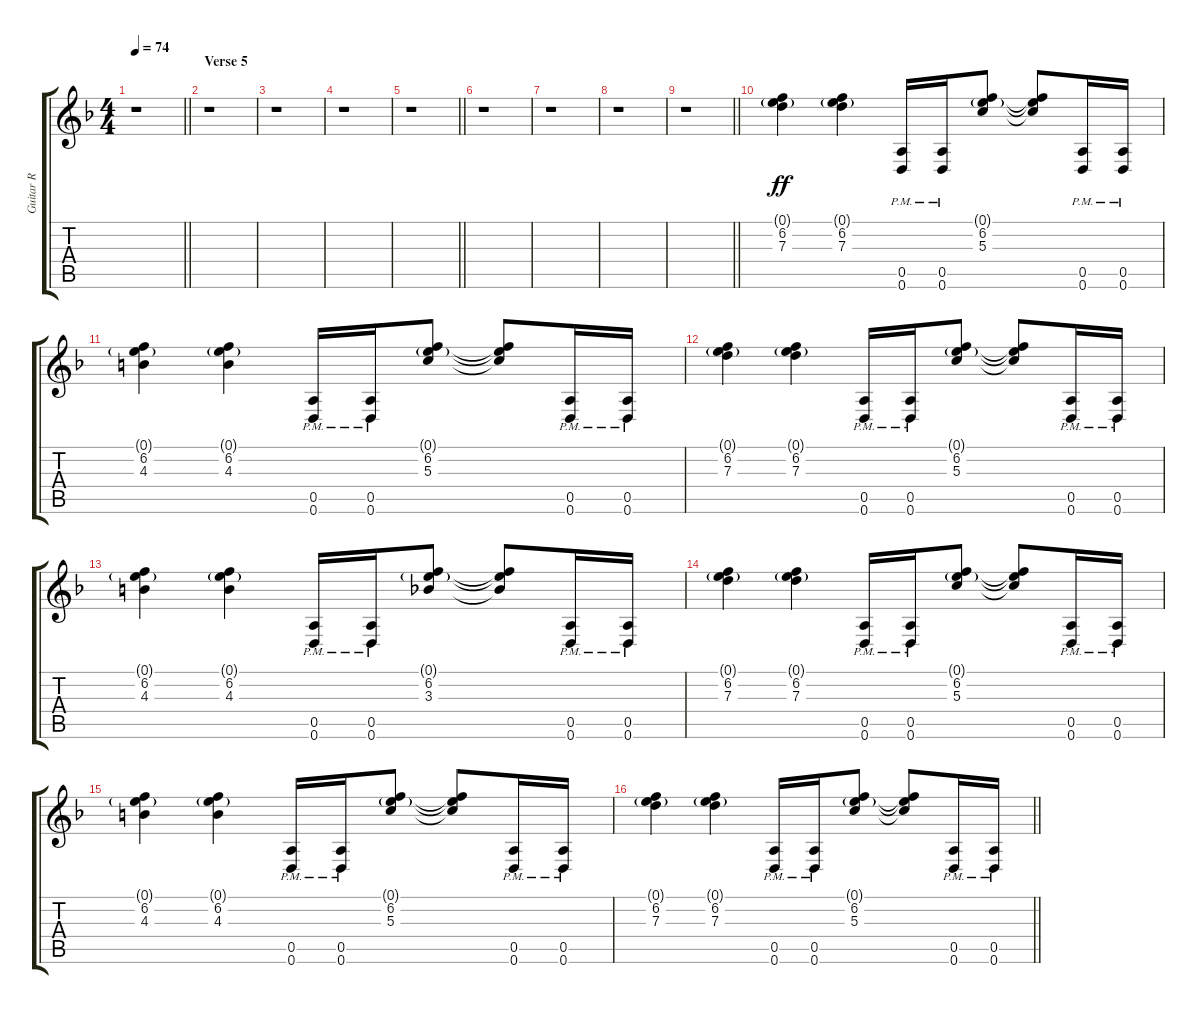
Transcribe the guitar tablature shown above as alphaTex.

\track ("Guitar R" "Guitar R") {instrument overdrivenguitar}
\staff {score tabs}
\tuning (E4 B3 G3 D3 A2 D2) {hide}
\ts (4 4)
\tempo 74
\clef g2
\barLineRight lightlight
\ks f
r.1{dy fff} |
\section ("" "Verse 5")
r.1 |
r.1 |
r.1 |
\barLineRight lightlight
r.1 |
r.1 |
r.1 |
r.1 |
\barLineRight lightlight
r.1 |
(0.1{g} 6.2 7.3).4{dy ff} (0.1{g} 6.2 7.3).4 (0.5{pm} 0.6{pm}).16 (0.5{pm} 0.6{pm}).16 (0.1{g} 6.2 5.3).8 (0.1{t} 6.2{t} 5.3{t}).8 (0.5{pm} 0.6{pm}).16 (0.5{pm} 0.6{pm}).16 |
(0.1{g} 6.2 4.3).4 (0.1{g} 6.2 4.3).4 (0.5{pm} 0.6{pm}).16 (0.5{pm} 0.6{pm}).16 (0.1{g} 6.2 5.3).8 (0.1{t} 6.2{t} 5.3{t}).8 (0.5{pm} 0.6{pm}).16 (0.5{pm} 0.6{pm}).16 |
(0.1{g} 6.2 7.3).4 (0.1{g} 6.2 7.3).4 (0.5{pm} 0.6{pm}).16 (0.5{pm} 0.6{pm}).16 (0.1{g} 6.2 5.3).8 (0.1{t} 6.2{t} 5.3{t}).8 (0.5{pm} 0.6{pm}).16 (0.5{pm} 0.6{pm}).16 |
(0.1{g} 6.2 4.3).4 (0.1{g} 6.2 4.3).4 (0.5{pm} 0.6{pm}).16 (0.5{pm} 0.6{pm}).16 (0.1{g} 6.2 3.3).8 (0.1{t} 6.2{t} 3.3{t}).8 (0.5{pm} 0.6{pm}).16 (0.5{pm} 0.6{pm}).16 |
(0.1{g} 6.2 7.3).4 (0.1{g} 6.2 7.3).4 (0.5{pm} 0.6{pm}).16 (0.5{pm} 0.6{pm}).16 (0.1{g} 6.2 5.3).8 (0.1{t} 6.2{t} 5.3{t}).8 (0.5{pm} 0.6{pm}).16 (0.5{pm} 0.6{pm}).16 |
(0.1{g} 6.2 4.3).4 (0.1{g} 6.2 4.3).4 (0.5{pm} 0.6{pm}).16 (0.5{pm} 0.6{pm}).16 (0.1{g} 6.2 5.3).8 (0.1{t} 6.2{t} 5.3{t}).8 (0.5{pm} 0.6{pm}).16 (0.5{pm} 0.6{pm}).16 |
\barLineRight lightlight
(0.1{g} 6.2 7.3).4 (0.1{g} 6.2 7.3).4 (0.5{pm} 0.6{pm}).16 (0.5{pm} 0.6{pm}).16 (0.1{g} 6.2 5.3).8 (0.1{t} 6.2{t} 5.3{t}).8 (0.5{pm} 0.6{pm}).16 (0.5{pm} 0.6{pm}).16
